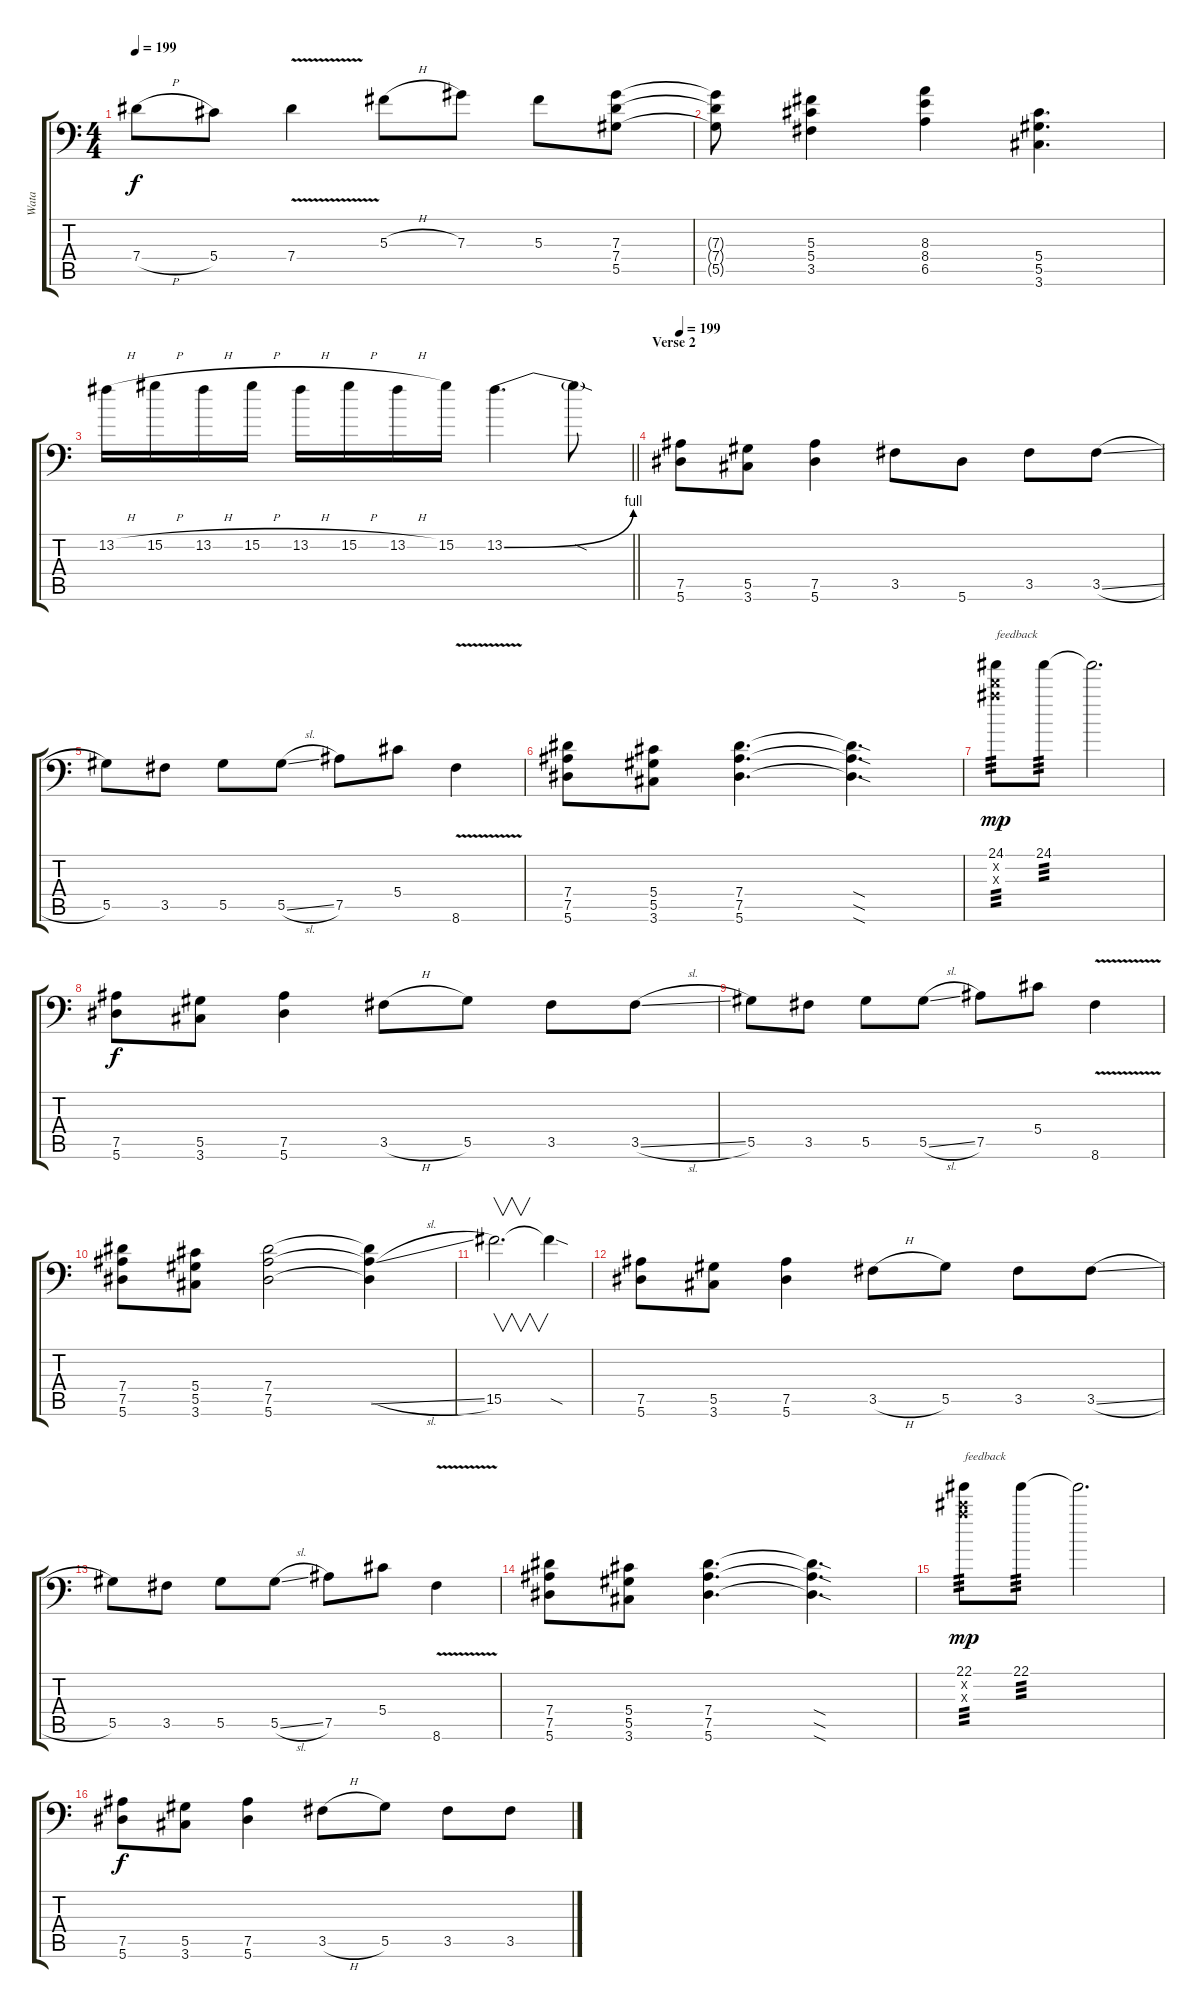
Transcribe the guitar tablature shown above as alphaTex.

\track ("Wata" "Wata") {instrument distortionguitar}
\staff {score tabs}
\tuning (Bb3 F3 Db3 Ab2 Eb2 Bb1) {hide}
\ts (4 4)
\tempo 199
\clef f4
\ks c
7.4{h}.8{dy f} 5.4.8 7.4{v}.4 5.3{h}.8 7.3.8 5.3.8 (7.3 7.4 5.5).8 |
(7.3{t} 7.4{t} 5.5{t}).8 (5.3 5.4 3.5).4 (8.3 8.4 6.5).4 (5.4 5.5 3.6).4{d} |
\barLineRight lightlight
13.2{h}.16 15.2{h}.16 13.2{h}.16 15.2{h}.16 13.2{h}.16 15.2{h}.16 13.2{h}.16 15.2.16 13.2{be (bend 0 0 60 4)}.4{d} 13.2{sod t}.8 |
\section ("" "Verse 2")
\tempo 199
(7.5 5.6).8{instrument distortionguitar} (5.5 3.6).8 (7.5 5.6).4 3.5.8 5.6.8 3.5.8 3.5{sl}.8 |
5.5.8 3.5.8 5.5.8 5.5{sl}.8 7.5.8 5.4.8 8.6{v}.4 |
(7.4 7.5 5.6).8 (5.4 5.5 3.6).8 (7.4 7.5 5.6).4{d} (7.4{sod t} 7.5{sod t} 5.6{sod t}).4{d} |
(24.1 21.2{x} 21.3{x}).8{txt "feedback" tp 3 dy mp instrument guitarharmonics} 24.1.8{tp 3} 24.1{t}.2{d} |
(7.5 5.6).8{dy f instrument distortionguitar} (5.5 3.6).8 (7.5 5.6).4 3.5{h}.8 5.5.8 3.5.8 3.5{sl}.8 |
5.5.8 3.5.8 5.5.8 5.5{sl}.8 7.5.8 5.4.8 8.6{v}.4 |
(7.4 7.5 5.6).8 (5.4 5.5 3.6).8 (7.4 7.5 5.6).2 (7.4{t} 7.5{sl t} 5.6{t}).4 |
15.5.2{v d} 15.5{sod t}.4 |
(7.5 5.6).8 (5.5 3.6).8 (7.5 5.6).4 3.5{h}.8 5.5.8 3.5.8 3.5{sl}.8 |
5.5.8 3.5.8 5.5.8 5.5{sl}.8 7.5.8 5.4.8 8.6{v}.4 |
(7.4 7.5 5.6).8 (5.4 5.5 3.6).8 (7.4 7.5 5.6).4{d} (7.4{sod t} 7.5{sod t} 5.6{sod t}).4{d} |
(22.1 20.2{x} 20.3{x}).8{txt "feedback" tp 3 dy mp instrument guitarharmonics} 22.1.8{tp 3} 22.1{t}.2{d} |
(7.5 5.6).8{dy f instrument distortionguitar} (5.5 3.6).8 (7.5 5.6).4 3.5{h}.8 5.5.8 3.5.8 3.5{sl}.8
